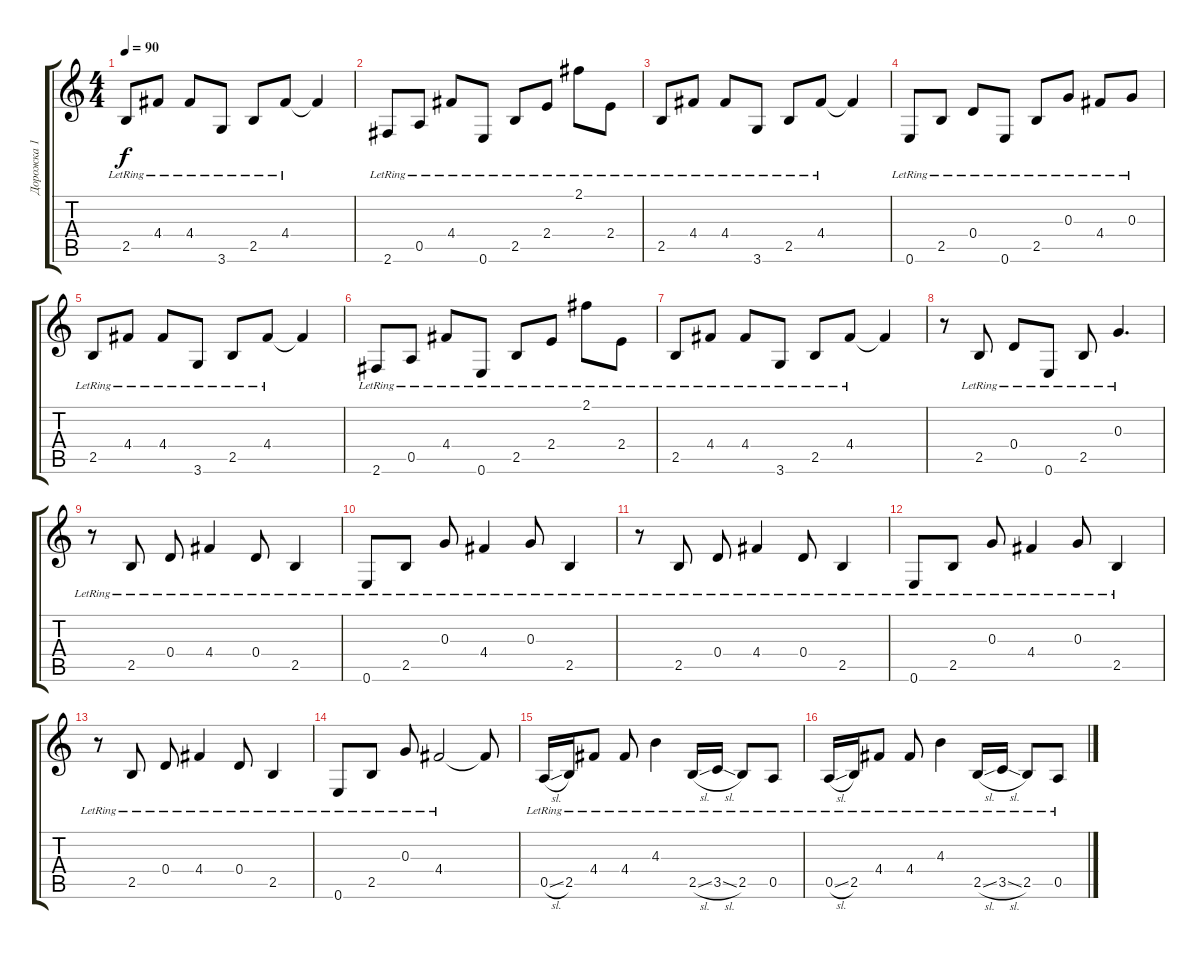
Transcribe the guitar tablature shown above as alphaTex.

\track ("Дорожка 1" "Дорожка 1") {instrument electricguitarclean}
\staff {score tabs}
\tuning (E4 B3 G3 D3 A2 E2) {hide}
\ts (4 4)
\tempo 90
\clef g2
\ks c
2.5{lr}.8{dy f} 4.4{lr}.8 4.4{lr}.8 3.6{lr}.8 2.5{lr}.8 4.4{lr}.8 4.4{t}.4 |
2.6{lr}.8 0.5{lr}.8 4.4{lr}.8 0.6{lr}.8 2.5{lr}.8 2.4{lr}.8 2.1{lr}.8 2.4{lr}.8 |
2.5{lr}.8 4.4{lr}.8 4.4{lr}.8 3.6{lr}.8 2.5{lr}.8 4.4{lr}.8 4.4{t}.4 |
0.6{lr}.8 2.5{lr}.8 0.4{lr}.8 0.6{lr}.8 2.5{lr}.8 0.3{lr}.8 4.4{lr}.8 0.3{lr}.8 |
2.5{lr}.8 4.4{lr}.8 4.4{lr}.8 3.6{lr}.8 2.5{lr}.8 4.4{lr}.8 4.4{t}.4 |
2.6{lr}.8 0.5{lr}.8 4.4{lr}.8 0.6{lr}.8 2.5{lr}.8 2.4{lr}.8 2.1{lr}.8 2.4{lr}.8 |
2.5{lr}.8 4.4{lr}.8 4.4{lr}.8 3.6{lr}.8 2.5{lr}.8 4.4{lr}.8 4.4{t}.4 |
r.8 2.5{lr}.8 0.4{lr}.8 0.6{lr}.8 2.5{lr}.8 0.3{lr}.4{d} |
r.8 2.5{lr}.8 0.4{lr}.8 4.4{lr}.4 0.4{lr}.8 2.5{lr}.4 |
0.6{lr}.8 2.5{lr}.8 0.3{lr}.8 4.4{lr}.4 0.3{lr}.8 2.5{lr}.4 |
r.8 2.5{lr}.8 0.4{lr}.8 4.4{lr}.4 0.4{lr}.8 2.5{lr}.4 |
0.6{lr}.8 2.5{lr}.8 0.3{lr}.8 4.4{lr}.4 0.3{lr}.8 2.5{lr}.4 |
r.8 2.5{lr}.8 0.4{lr}.8 4.4{lr}.4 0.4{lr}.8 2.5{lr}.4 |
0.6{lr}.8 2.5{lr}.8 0.3{lr}.8 4.4{lr}.2 4.4{t}.8 |
0.5{sl lr}.16 2.5{lr}.16 4.4{lr}.8 4.4{lr}.8 4.3{lr}.4 2.5{sl lr}.16 3.5{sl lr}.16 2.5{lr}.8 0.5{lr}.8 |
0.5{sl lr}.16 2.5{lr}.16 4.4{lr}.8 4.4{lr}.8 4.3{lr}.4 2.5{sl lr}.16 3.5{sl lr}.16 2.5{lr}.8 0.5{lr}.8
